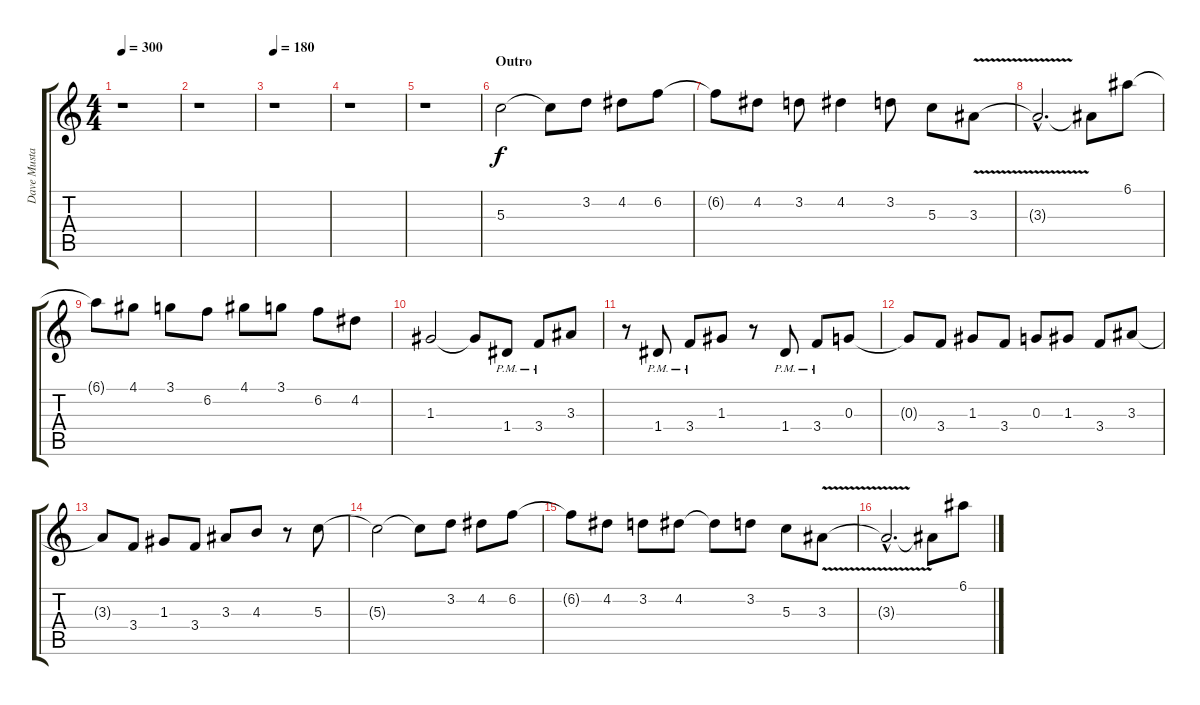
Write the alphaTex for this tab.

\track ("Dave Mustaine" "Dave Musta") {instrument distortionguitar}
\staff {score tabs}
\tuning (E4 B3 G3 D3 A2 E2) {hide}
\ts (4 4)
\tempo 300
\clef g2
\ks c
r.1{dy f} |
r.1 |
\tempo 180
r.1 |
r.1 |
r.1 |
\section ("" "Outro")
5.3.2{volume 16} 5.3{t}.8 3.2.8 4.2.8 6.2.8 |
6.2{t}.8 4.2.8 3.2.8 4.2.4 3.2.8 5.3.8 3.3{v}.8 |
3.3{hac t}.2{d} 3.3{t}.8 6.1.8 |
6.1{t}.8 4.1.8 3.1.8 6.2.8 4.1.8 3.1.8 6.2.8 4.2.8 |
1.3.2 1.3{t}.8 1.4{pm}.8 3.4{pm}.8 3.3.8 |
r.8 1.4{pm}.8 3.4{pm}.8 1.3.8 r.8 1.4{pm}.8 3.4{pm}.8 0.3.8 |
0.3{t}.8 3.4.8 1.3.8 3.4.8 0.3.8 1.3.8 3.4.8 3.3.8 |
3.3{t}.8 3.4.8 1.3.8 3.4.8 3.3.8 4.3.8 r.8 5.3.8 |
5.3{t}.2 5.3{t}.8 3.2.8 4.2.8 6.2.8 |
6.2{t}.8 4.2.8 3.2.8 4.2.8 4.2{t}.8 3.2.8 5.3.8 3.3{v}.8 |
3.3{hac t}.2{d} 3.3{t}.8 6.1.8
